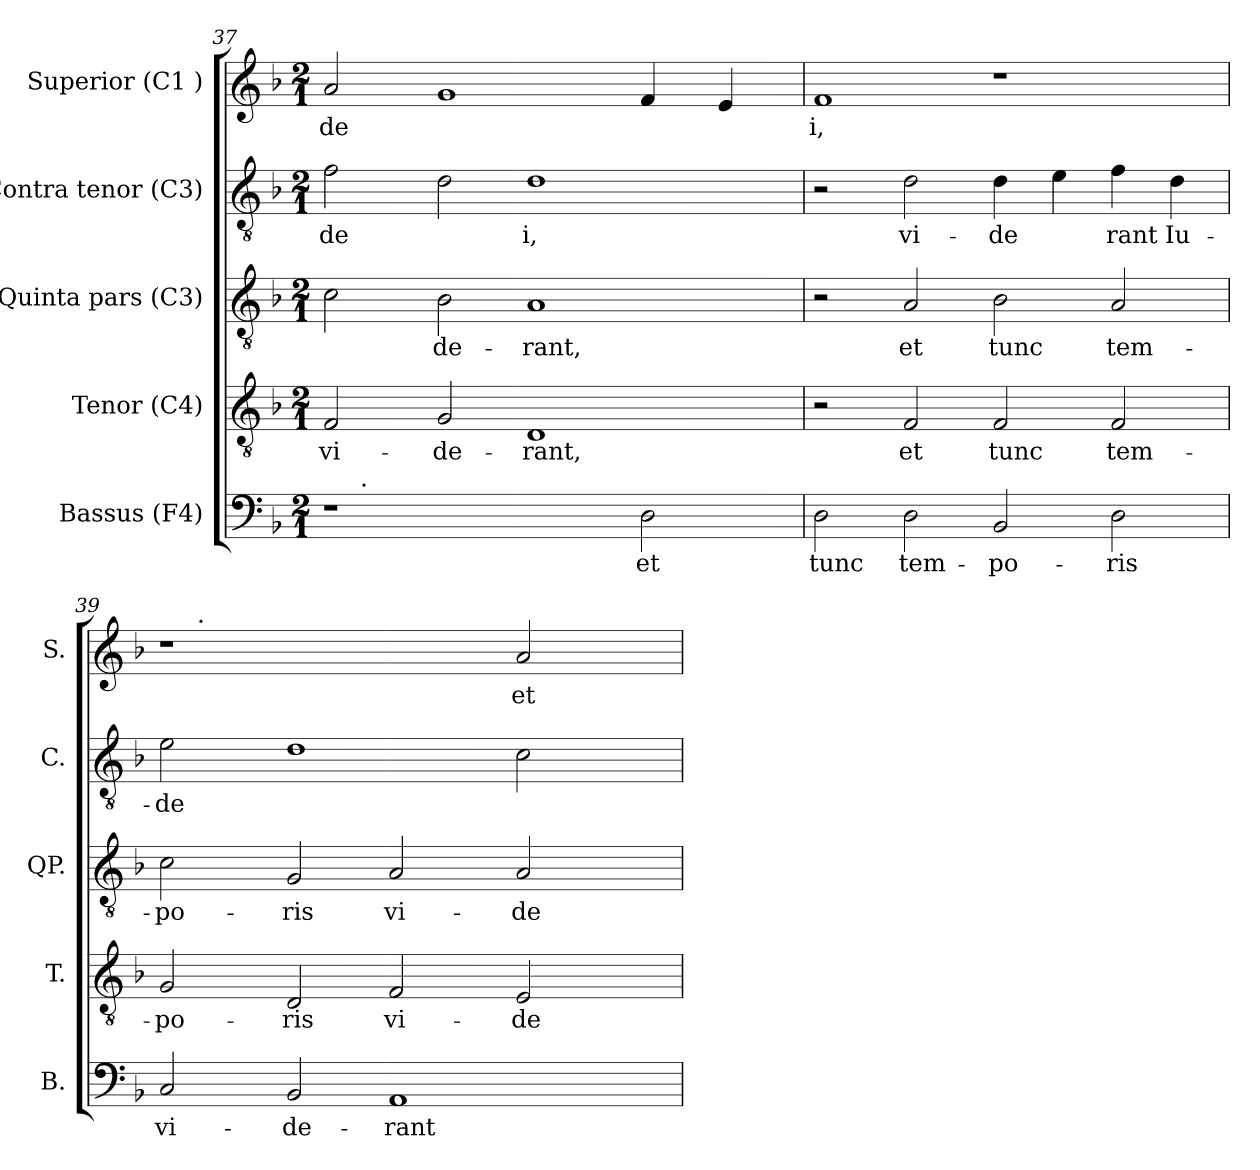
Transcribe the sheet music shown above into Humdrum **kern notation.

**kern	**text	**kern	**text	**kern	**text	**kern	**text	**kern	**text
*part5	*part5	*part4	*part4	*part3	*part3	*part2	*part2	*part1	*part1
*staff5	*staff5	*staff4	*staff4	*staff3	*staff3	*staff2	*staff2	*staff1	*staff1
*I"Bassus (F4)	*	*I"Tenor (C4)	*	*I"Quinta pars (C3)	*	*I"Contra tenor (C3)	*	*I"Superior (C1 )	*
*I'B.	*	*I'T.	*	*I'QP.	*	*I'C.	*	*I'S.	*
*clefF4	*	*clefGv2	*	*clefGv2	*	*clefGv2	*	*clefG2	*
*k[b-]	*	*k[b-]	*	*k[b-]	*	*k[b-]	*	*k[b-]	*
*F:	*	*F:	*	*F:	*	*F:	*	*F:	*
*M2/1	*	*M2/1	*	*M2/1	*	*M2/1	*	*M2/1	*
=37	=37	=37	=37	=37	=37	=37	=37	=37	=37
!	!	!	!LO:LY:b:rj	!	!LO:LY:b:cj	!	!LO:LY:b:rj	!	!LO:LY:b:rj
*^	*	*	*	*	*	*	*	*	*
1r	16..ryy	.	2F/	vi-	2c\	--	2f\	-de-	2a/	-de-
!	!LO:TX:a:t=.	!	!	!	!	!	!	!	!	!
.	1ryy	.	.	.	.	.	.	.	.	.
!	!	!	!	!LO:LY:b:rj	!	!LO:LY:b:cj	!	!LO:LY:b:rj	!	!LO:LY:b:rj
.	.	.	2G/	-de-	2B-\	-de-	2d\	--	1g	--
!	!	!	!	!LO:LY:b:rj	!	!LO:LY:b:cj	!	!LO:LY:b:rj	!	!
2ryy	.	.	1D	-rant,	1A	-rant,	1d	-i,	.	.
.	2ryy	.	.	.	.	.	.	.	.	.
!	!	!LO:LY:b:cj	!	!	!	!	!	!	!	!LO:LY:b:rj
2D\	.	et	.	.	.	.	.	.	4f/	--
.	4ryy	.	.	.	.	.	.	.	.	.
!	!	!	!	!	!	!	!	!	!	!LO:LY:b:rj
.	.	.	.	.	.	.	.	.	4e/	--
.	8ryy	.	.	.	.	.	.	.	.	.
.	64ryy	.	.	.	.	.	.	.	.	.
=38	=38	=38	=38	=38	=38	=38	=38	=38	=38	=38
!	!	!LO:LY:b:cj	!	!	!	!	!	!	!	!LO:LY:b:rj
*v	*v	*	*	*	*	*	*	*	*	*
2D\	tunc	2r	.	2r	.	2r	.	1f	-i,
!	!LO:LY:b:cj	!	!LO:LY:b:rj	!	!LO:LY:b:cj	!	!LO:LY:b:rj	!	!
2D\	tem-	2F/	et	2A/	et	2d\	vi-	.	.
!	!LO:LY:b:cj	!	!LO:LY:b:rj	!	!LO:LY:b:cj	!	!LO:LY:b:rj	!	!
2BB-/	-po-	2F/	tunc	2B-\	tunc	4d\	-de-	1r	.
!	!	!	!	!	!	!	!LO:LY:b:rj	!	!
.	.	.	.	.	.	4e\	--	.	.
!	!LO:LY:b:cj	!	!LO:LY:b:rj	!	!LO:LY:b:cj	!	!LO:LY:b:rj	!	!
2D\	-ris	2F/	tem-	2A/	tem-	4f\	-rant	.	.
!	!	!	!	!	!	!	!LO:LY:b:rj	!	!
.	.	.	.	.	.	4d\	Iu-	.	.
!!LO:PB:g=z
=39	=39	=39	=39	=39	=39	=39	=39	=39	=39
!	!LO:LY:b:cj	!	!LO:LY:b:rj	!	!LO:LY:b:cj	!	!LO:LY:b:rj	!	!
*	*	*	*	*	*	*	*	*^	*
2C/	vi-	2G/	-po-	2c\	-po-	2e\	-de-	1r	16.ryy	.
!	!	!	!	!	!	!	!	!	!LO:TX:a:t=.	!
.	.	.	.	.	.	.	.	.	1ryy	.
!	!LO:LY:b:cj	!	!LO:LY:b:rj	!	!LO:LY:b:cj	!	!LO:LY:b:rj	!	!	!
2BB-/	-de-	2D/	-ris	2G/	-ris	1d	--	.	.	.
!	!LO:LY:b:cj	!	!LO:LY:b:rj	!	!LO:LY:b:cj	!	!	!	!	!
1AA	-rant	2F/	vi-	2A/	vi-	.	.	2ryy	.	.
.	.	.	.	.	.	.	.	.	2ryy	.
!	!	!	!LO:LY:b:rj	!	!LO:LY:b:cj	!	!LO:LY:b:rj	!	!	!LO:LY:b:rj
.	.	2E/	-de-	2A/	-de-	2c\	--	2a/	.	et
.	.	.	.	.	.	.	.	.	4ryy	.
.	.	.	.	.	.	.	.	.	8ryy	.
.	.	.	.	.	.	.	.	.	32ryy	.
*	*	*	*	*	*	*	*	*v	*v	*
=	=	=	=	=	=	=	=	=	=
*-	*-	*-	*-	*-	*-	*-	*-	*-	*-
